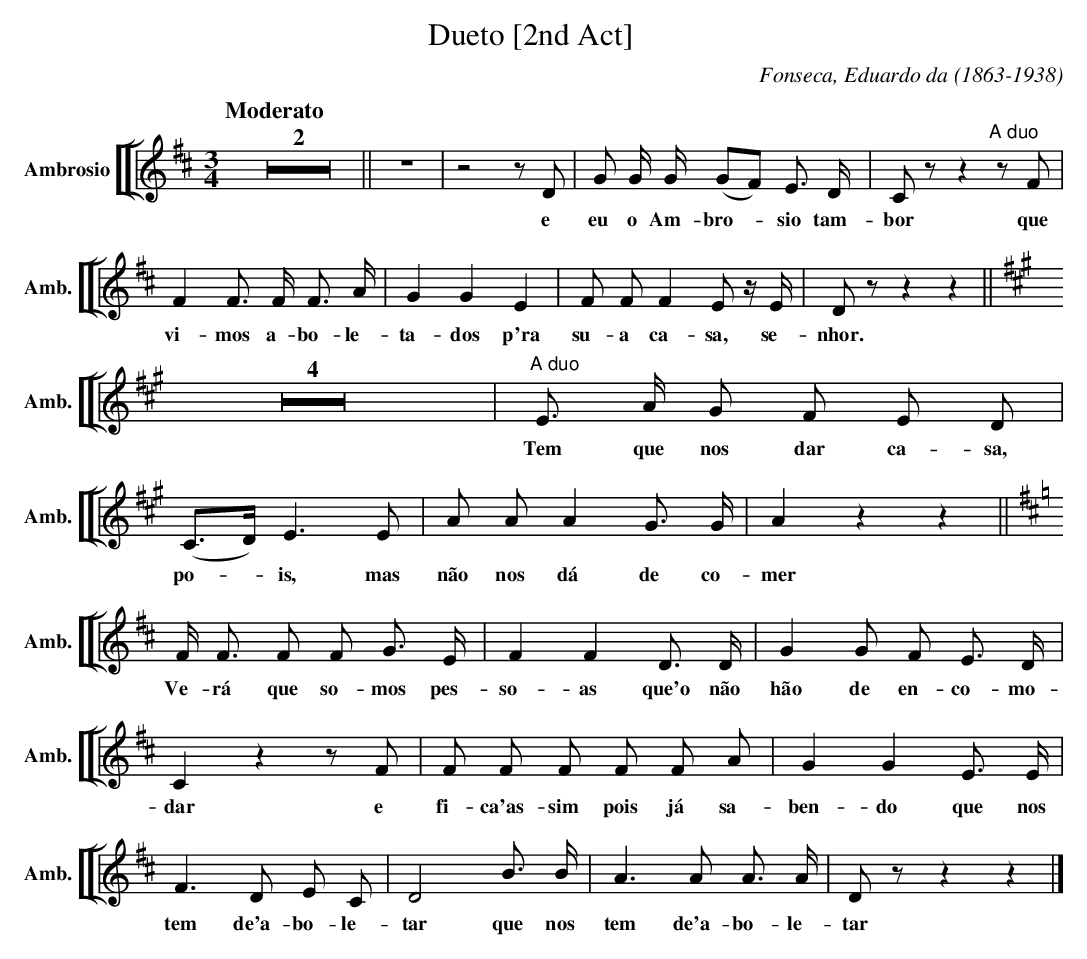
X:1
T:Dueto [2nd Act]
C:Fonseca, Eduardo da (1863-1938)
M:3/4
L:1/4
K:D
V: 9 clef=treble name="Ambrosio" sname="Amb."
%%staves [[ 9 ]]
   [Q:"Moderato"] Z2 || z3 | z2z/D/ | G/ G// G// (G/F/) E/> D/ | C/z/ z  \
w: e eu o Am-bro--sio tam-bor
   "A duo" z/F/ | F F/> F/  F/> A/ | G G E | F/ F/ F E/ z//E// | D/z/ zz || \
w: que vi-mos a-bo-le-ta-dos p'ra su-a ca-sa, se-nhor.
   [K:A] Z4 |   "A duo" E/> A/ G/ F/ E/ D/ | (C/>D/) E>E | A/ A/ A G/> G/ | Azz ||
w: Tem que nos dar ca-sa, po--is, mas n\~ao nos d\'a de co-mer
   [K:D] F/< F/ F/ F/ G/> E/ | F F D/> D/ | G G/ F/ E/ > D/ | C z \
w: Ve-r\'a que so-mos pes-so-as que'o n\~ao h\~ao de en-co-mo-dar
   z/F/ | F/ F/ F/ F/ F/ A/ | G G E/> E/ | F>D E/ C/ | D2 \
w: e fi-ca'as-sim pois j\'a sa-ben-do que nos tem de'a-bo-le-tar
   B/> B/ | A>A A/> A/ | D/z/ zz |] \
w: que nos tem de'a-bo-le-tar
